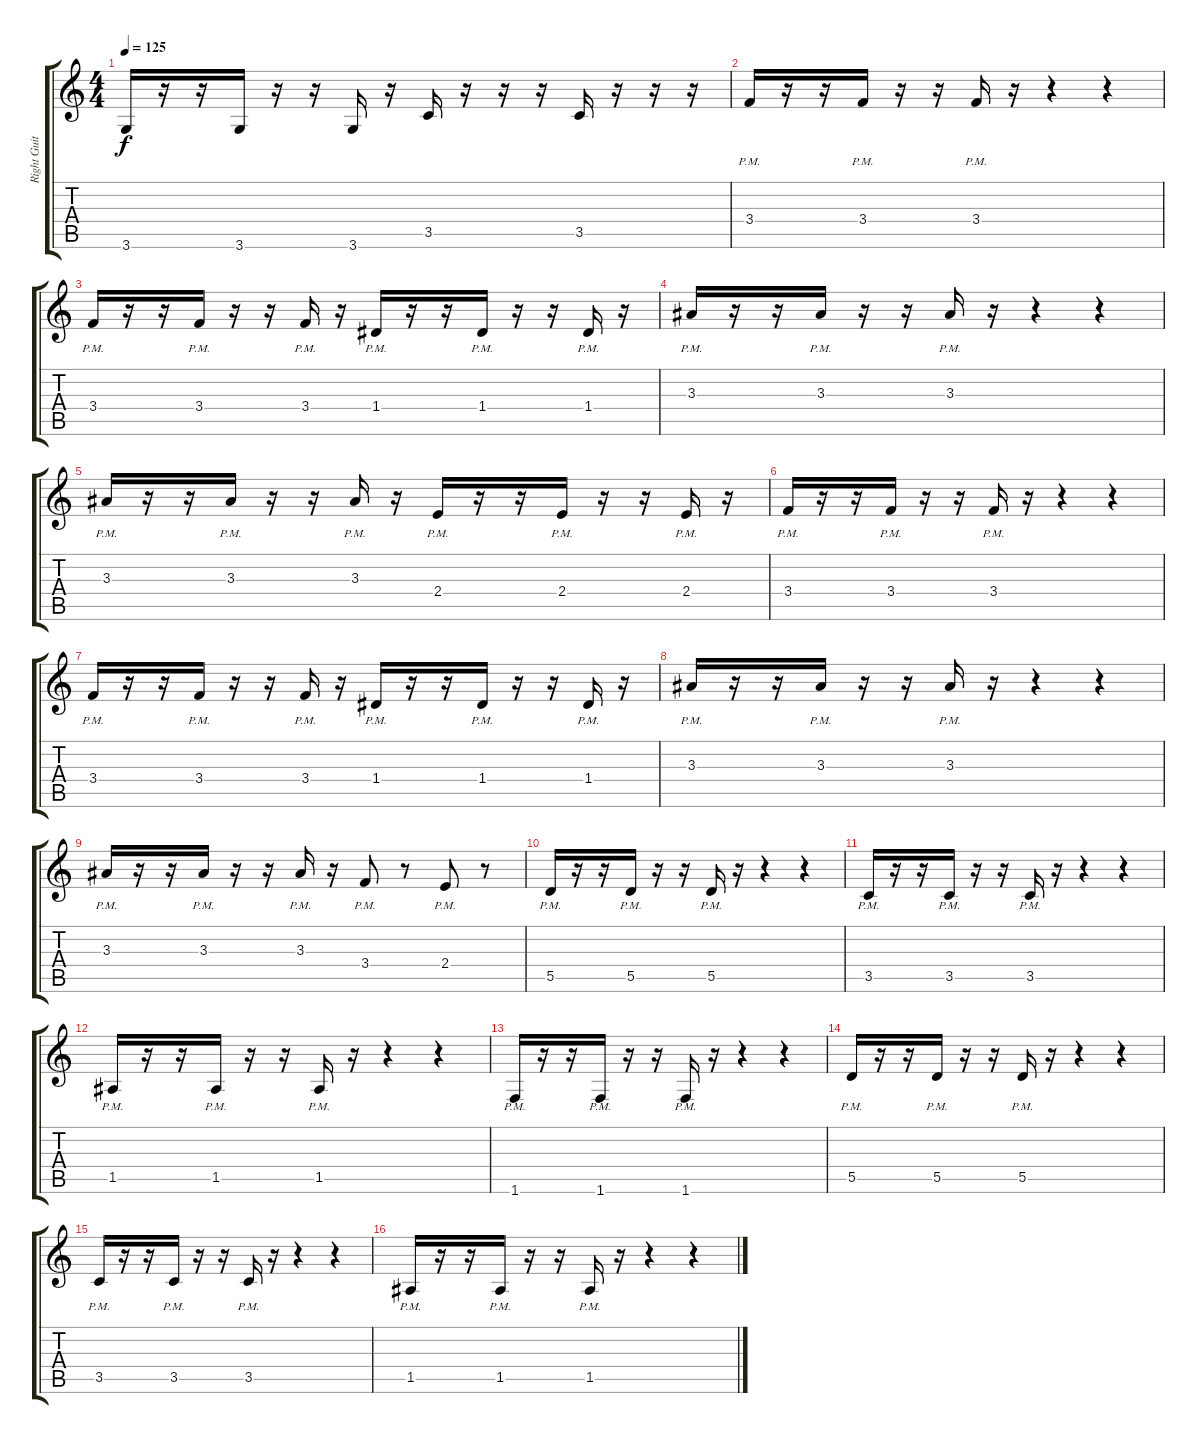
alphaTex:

\track ("Right Guitar" "Right Guit") {instrument overdrivenguitar}
\staff {score tabs}
\tuning (E4 B3 G3 D3 A2 E2) {hide}
\ts (4 4)
\tempo 125
\clef g2
\ks c
3.6.16{dy f} r.16 r.16 3.6.16 r.16 r.16 3.6.16 r.16 3.5.16 r.16 r.16 r.16 3.5.16 r.16 r.16 r.16 |
3.4{pm}.16 r.16 r.16 3.4{pm}.16 r.16 r.16 3.4{pm}.16 r.16 r.4 r.4 |
3.4{pm}.16 r.16 r.16 3.4{pm}.16 r.16 r.16 3.4{pm}.16 r.16 1.4{pm}.16 r.16 r.16 1.4{pm}.16 r.16 r.16 1.4{pm}.16 r.16 |
3.3{pm}.16 r.16 r.16 3.3{pm}.16 r.16 r.16 3.3{pm}.16 r.16 r.4 r.4 |
3.3{pm}.16 r.16 r.16 3.3{pm}.16 r.16 r.16 3.3{pm}.16 r.16 2.4{pm}.16 r.16 r.16 2.4{pm}.16 r.16 r.16 2.4{pm}.16 r.16 |
3.4{pm}.16 r.16 r.16 3.4{pm}.16 r.16 r.16 3.4{pm}.16 r.16 r.4 r.4 |
3.4{pm}.16 r.16 r.16 3.4{pm}.16 r.16 r.16 3.4{pm}.16 r.16 1.4{pm}.16 r.16 r.16 1.4{pm}.16 r.16 r.16 1.4{pm}.16 r.16 |
3.3{pm}.16 r.16 r.16 3.3{pm}.16 r.16 r.16 3.3{pm}.16 r.16 r.4 r.4 |
3.3{pm}.16 r.16 r.16 3.3{pm}.16 r.16 r.16 3.3{pm}.16 r.16 3.4{pm}.8 r.8 2.4{pm}.8 r.8 |
5.5{pm}.16 r.16 r.16 5.5{pm}.16 r.16 r.16 5.5{pm}.16 r.16 r.4 r.4 |
3.5{pm}.16 r.16 r.16 3.5{pm}.16 r.16 r.16 3.5{pm}.16 r.16 r.4 r.4 |
1.5{pm}.16 r.16 r.16 1.5{pm}.16 r.16 r.16 1.5{pm}.16 r.16 r.4 r.4 |
1.6{pm}.16 r.16 r.16 1.6{pm}.16 r.16 r.16 1.6{pm}.16 r.16 r.4 r.4 |
5.5{pm}.16 r.16 r.16 5.5{pm}.16 r.16 r.16 5.5{pm}.16 r.16 r.4 r.4 |
3.5{pm}.16 r.16 r.16 3.5{pm}.16 r.16 r.16 3.5{pm}.16 r.16 r.4 r.4 |
1.5{pm}.16 r.16 r.16 1.5{pm}.16 r.16 r.16 1.5{pm}.16 r.16 r.4 r.4
